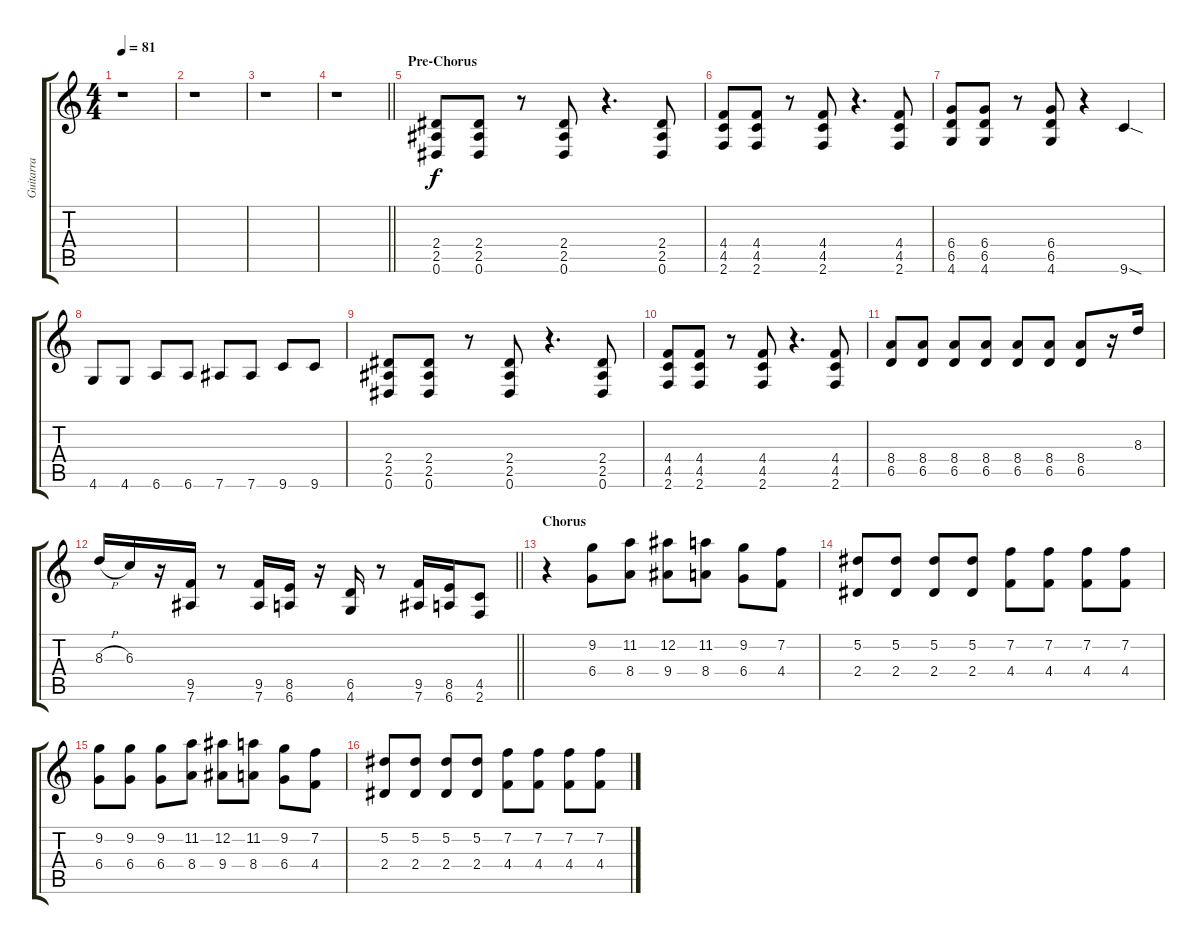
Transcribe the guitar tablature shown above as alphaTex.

\track ("Guitarra" "Guitarra") {instrument overdrivenguitar}
\staff {score tabs}
\tuning (Eb4 Bb3 Gb3 Db3 Ab2 Eb2) {hide}
\ts (4 4)
\tempo 81
\clef g2
\ks c
r.1{dy f} |
r.1 |
r.1 |
\barLineRight lightlight
r.1 |
\section ("" "Pre-Chorus")
(2.4 2.5 0.6).8{volume 11 balance 0 instrument overdrivenguitar} (2.4 2.5 0.6).8 r.8 (2.4 2.5 0.6).8 r.4{d} (2.4 2.5 0.6).8 |
(4.4 4.5 2.6).8 (4.4 4.5 2.6).8 r.8 (4.4 4.5 2.6).8 r.4{d} (4.4 4.5 2.6).8 |
(6.4 6.5 4.6).8 (6.4 6.5 4.6).8 r.8 (6.4 6.5 4.6).8 r.4 9.6{sod}.4 |
4.6.8 4.6.8 6.6.8 6.6.8 7.6.8 7.6.8 9.6.8 9.6.8 |
(2.4 2.5 0.6).8 (2.4 2.5 0.6).8 r.8 (2.4 2.5 0.6).8 r.4{d} (2.4 2.5 0.6).8 |
(4.4 4.5 2.6).8 (4.4 4.5 2.6).8 r.8 (4.4 4.5 2.6).8 r.4{d} (4.4 4.5 2.6).8 |
(8.4 6.5).8 (8.4 6.5).8 (8.4 6.5).8 (8.4 6.5).8 (8.4 6.5).8 (8.4 6.5).8 (8.4 6.5).8 r.16 8.3.16 |
\barLineRight lightlight
8.3{h}.16 6.3.16 r.16 (9.5 7.6).16 r.8 (9.5 7.6).16 (8.5 6.6).16 r.16 (6.5 4.6).16 r.8 (9.5 7.6).16 (8.5 6.6).16 (4.5 2.6).8 |
\section ("" "Chorus")
r.4{balance 8} (9.2 6.4).8 (11.2 8.4).8 (12.2 9.4).8 (11.2 8.4).8 (9.2 6.4).8 (7.2 4.4).8 |
(5.2 2.4).8 (5.2 2.4).8 (5.2 2.4).8 (5.2 2.4).8 (7.2 4.4).8 (7.2 4.4).8 (7.2 4.4).8 (7.2 4.4).8 |
(9.2 6.4).8 (9.2 6.4).8 (9.2 6.4).8 (11.2 8.4).8 (12.2 9.4).8 (11.2 8.4).8 (9.2 6.4).8 (7.2 4.4).8 |
(5.2 2.4).8 (5.2 2.4).8 (5.2 2.4).8 (5.2 2.4).8 (7.2 4.4).8 (7.2 4.4).8 (7.2 4.4).8 (7.2 4.4).8
